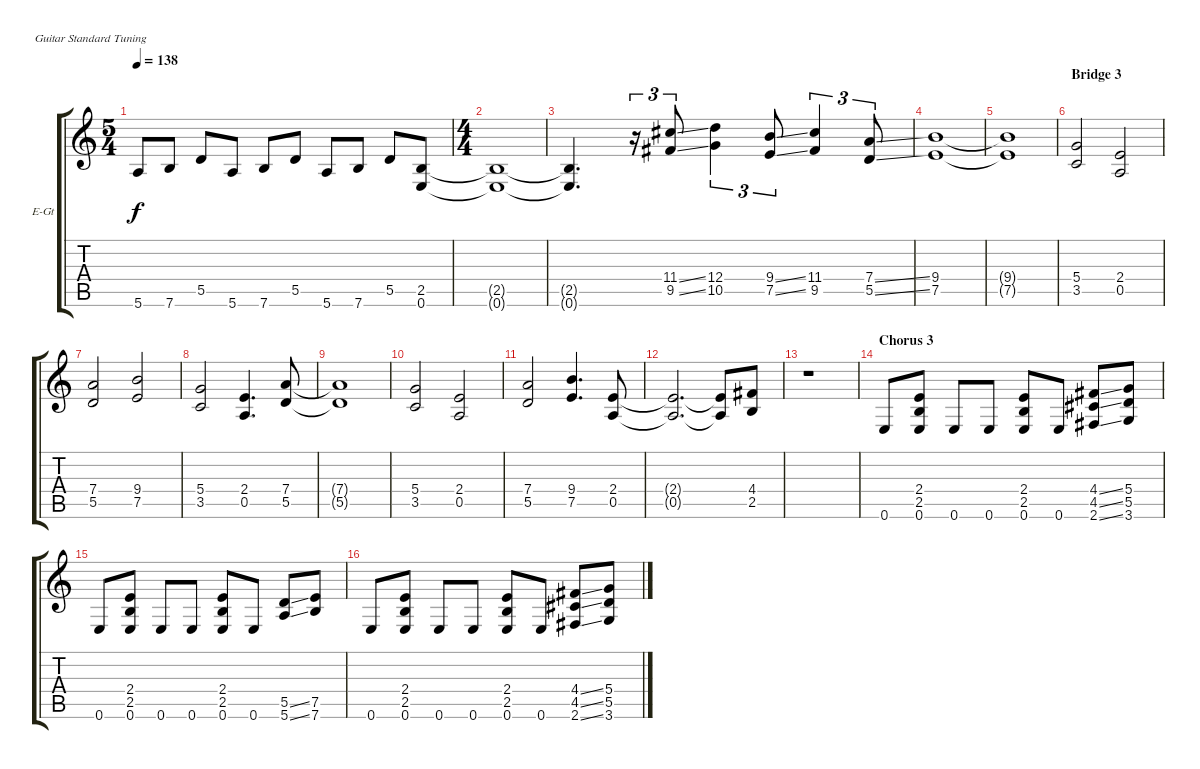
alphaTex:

\bracketExtendMode groupsimilarinstruments
\firstSystemTrackNameOrientation horizontal
\otherSystemsTrackNameOrientation horizontal
\track ("Holstinin" "E-Gt") {instrument overdrivenguitar}
\staff {score tabs}
\tuning (E4 B3 G3 D3 A2 E2)
\ts (5 4)
\tempo 138
\clef g2
\ks c
5.6.8{dy f} 7.6.8 5.5.8 5.6.8 7.6.8 5.5.8 5.6.8 7.6.8 5.5.8 (2.5 0.6).8 |
\ts (4 4)
(2.5{t} 0.6{t}).1 |
(2.5{t} 0.6{t}).4{d} r.16{tu (3 2)} (11.4{ss} 9.5{ss}).8{tu (3 2)} (12.4 10.5).4{tu (3 2)} (9.4{ss} 7.5{ss}).8{tu (3 2)} (11.4 9.5).4{tu (3 2)} (7.4{ss} 5.5{ss}).8{tu (3 2)} |
(9.4 7.5).1 |
(9.4{t} 7.5{t}).1 |
\section ("" "Bridge 3")
(5.4 3.5).2 (2.4 0.5).2 |
(7.4 5.5).2 (9.4 7.5).2 |
(5.4 3.5).2 (2.4 0.5).4{d} (7.4 5.5).8 |
(7.4{t} 5.5{t}).1 |
(5.4 3.5).2 (2.4 0.5).2 |
(7.4 5.5).2 (9.4 7.5).4{d} (2.4 0.5).8 |
(2.4{t} 0.5{t}).2{d} (2.4{t} 0.5{t}).8 (4.4 2.5).8 |
r.1 |
\section ("" "Chorus 3")
0.6.8 (2.4 2.5 0.6).8 0.6.8 0.6.8 (2.4 2.5 0.6).8 0.6.8 (4.4{ss} 4.5{ss} 2.6{ss}).8 (5.4 5.5 3.6).8 |
0.6.8 (2.4 2.5 0.6).8 0.6.8 0.6.8 (2.4 2.5 0.6).8 0.6.8 (5.5{ss} 5.6{ss}).8 (7.5 7.6).8 |
0.6.8 (2.4 2.5 0.6).8 0.6.8 0.6.8 (2.4 2.5 0.6).8 0.6.8 (4.4{ss} 4.5{ss} 2.6{ss}).8 (5.4 5.5 3.6).8
